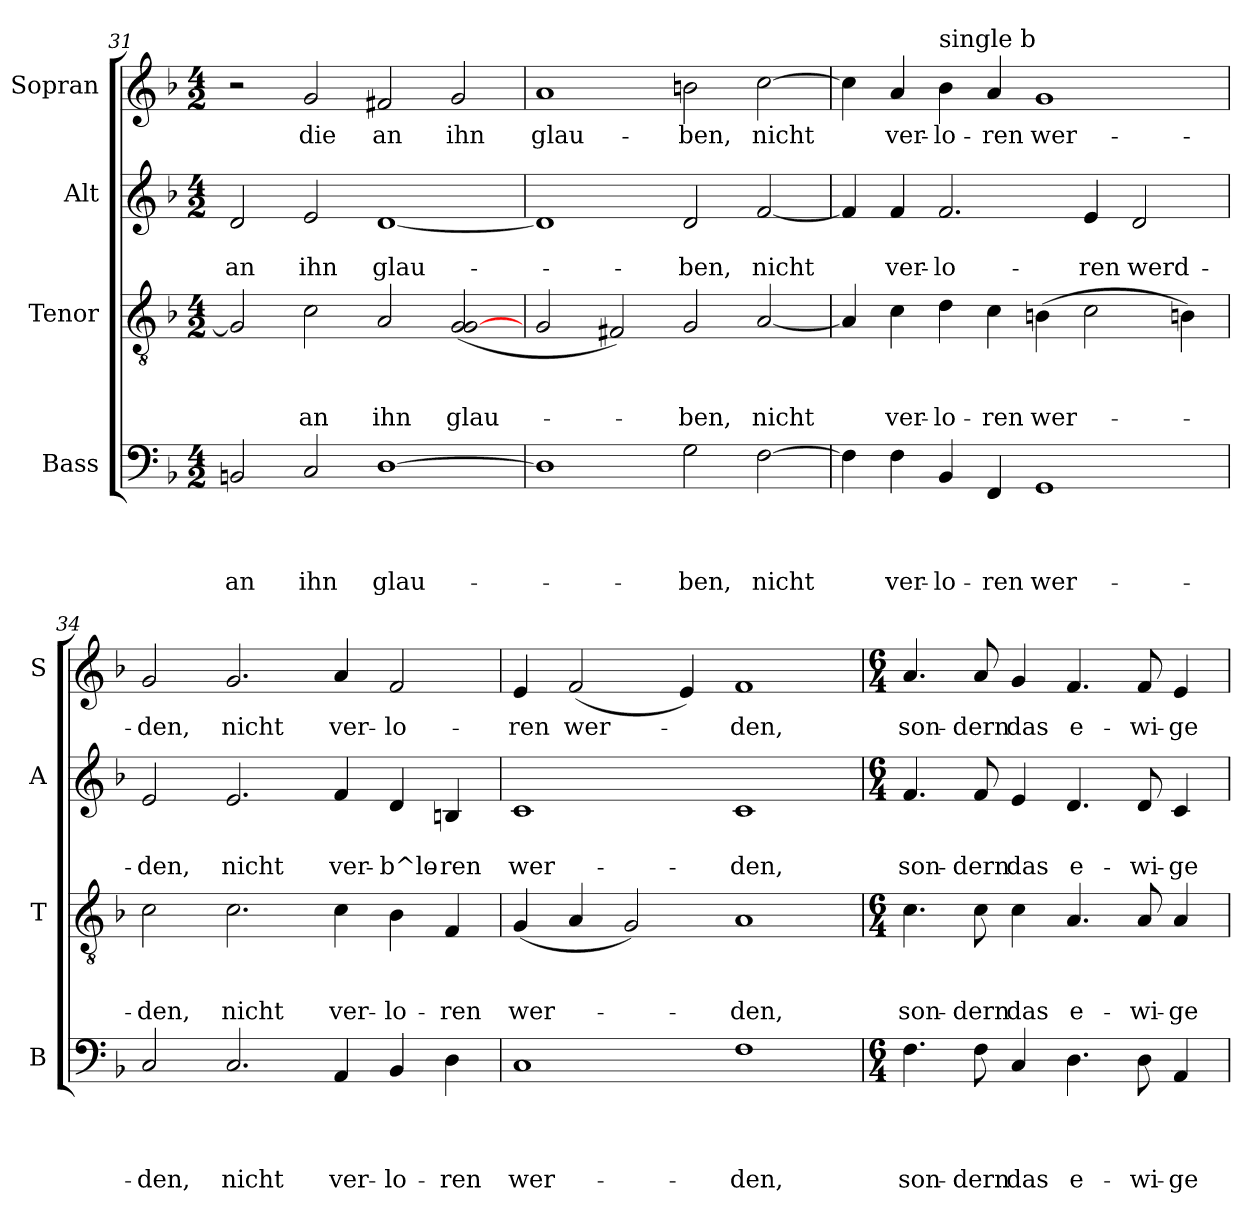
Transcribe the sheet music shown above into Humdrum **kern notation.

**kern	**text	**text	**text	**text	**kern	**text	**text	**text	**kern	**text	**text	**kern	**text
*part4	*part4	*part4	*part4	*part4	*part3	*part3	*part3	*part3	*part2	*part2	*part2	*part1	*part1
*staff4	*staff4	*staff4	*staff4	*staff4	*staff3	*staff3	*staff3	*staff3	*staff2	*staff2	*staff2	*staff1	*staff1
*I"Bass	*	*	*	*	*I"Tenor	*	*	*	*I"Alt	*	*	*I"Sopran	*
*I'B	*	*	*	*	*I'T	*	*	*	*I'A	*	*	*I'S	*
*clefF4	*	*	*	*	*clefGv2	*	*	*	*clefG2	*	*	*clefG2	*
*k[b-]	*	*	*	*	*k[b-]	*	*	*	*k[b-]	*	*	*k[b-]	*
*F:	*	*	*	*	*F:	*	*	*	*F:	*	*	*F:	*
*M4/2	*	*	*	*	*M4/2	*	*	*	*M4/2	*	*	*M4/2	*
=31	=31	=31	=31	=31	=31	=31	=31	=31	=31	=31	=31	=31	=31
!	!	!	!	!LO:LY:b	!	!	!	!	!	!	!LO:LY:b	!	!
2BBn/	.	.	.	an	2G/]	.	.	.	2d/	.	an	2r	.
!	!	!	!	!LO:LY:b	!	!	!	!LO:LY:b	!	!	!LO:LY:b	!	!LO:LY:b
2C/	.	.	.	ihn	2c\	.	.	an	2e/	.	ihn	2g/	die
!	!	!	!	!LO:LY:b	!	!	!	!LO:LY:b	!	!	!LO:LY:b	!	!LO:LY:b
[<1D	.	.	.	glau-	2A/	.	.	ihn	[<1d	.	glau-	2f#X/	an
!	!	!	!	!	!	!	!	!LO:LY:b	!	!	!	!	!LO:LY:b
.	.	.	.	.	(<2G/ [<2G/	.	.	glau-	.	.	.	2g/	ihn
!!LO:LB:g=z
=32	=32	=32	=32	=32	=32	=32	=32	=32	=32	=32	=32	=32	=32
!	!	!	!	!	!	!	!	!	!	!	!	!	!LO:LY:b
1D]	.	.	.	.	2G/	.	.	.	1d]	.	.	1a	glau-
.	.	.	.	.	2F#X/)	.	.	.	.	.	.	.	.
!	!	!	!	!LO:LY:b	!	!	!	!LO:LY:b	!	!	!LO:LY:b	!	!LO:LY:b
2G\	.	.	.	-ben,	2G/	.	.	-ben,	2d/	.	-ben,	2bn\	-ben,
!	!	!	!	!LO:LY:b	!	!	!	!LO:LY:b	!	!	!LO:LY:b	!	!LO:LY:b
[>2F\	.	.	.	nicht	[<2A/	.	.	nicht	[<2f/	.	nicht	[>2cc\	nicht
=33	=33	=33	=33	=33	=33	=33	=33	=33	=33	=33	=33	=33	=33
4F\]	.	.	.	.	4A/]	.	.	.	4f/]	.	.	4cc\]	.
!	!	!	!	!LO:LY:b	!	!	!	!LO:LY:b	!	!	!LO:LY:b	!	!LO:LY:b
4F\	.	.	.	ver-	4c\	.	.	ver-	4f/	.	ver-	4a/	ver-
!	!	!	!	!	!	!	!	!	!	!	!	!LO:TX:a:t=single b	!
!	!	!	!	!LO:LY:b	!	!	!	!LO:LY:b	!	!	!LO:LY:b	!	!LO:LY:b
4BB-/	.	.	.	-lo-	4d\	.	.	-lo-	2.f/	.	-lo-	4b-\	-lo-
!	!	!	!	!LO:LY:b	!	!	!	!LO:LY:b	!	!	!	!	!LO:LY:b
4FF/	.	.	.	-ren	4c\	.	.	-ren	.	.	.	4a/	-ren
!	!	!	!	!LO:LY:b	!	!	!	!LO:LY:b	!	!	!	!	!LO:LY:b
1GG	.	.	.	wer-	(>4Bn\	.	.	wer-	.	.	.	1g	wer-
!	!	!	!	!	!	!	!	!	!	!	!LO:LY:b	!	!
.	.	.	.	.	2c\	.	.	.	4e/	.	-ren	.	.
!	!	!	!	!	!	!	!	!	!	!	!LO:LY:b	!	!
.	.	.	.	.	.	.	.	.	2d/	.	werd-	.	.
.	.	.	.	.	4Bn\)	.	.	.	.	.	.	.	.
=34	=34	=34	=34	=34	=34	=34	=34	=34	=34	=34	=34	=34	=34
!	!	!	!	!LO:LY:b	!	!	!	!LO:LY:b	!	!	!LO:LY:b	!	!LO:LY:b
2C/	.	.	.	-den,	2c\	.	.	-den,	2e/	.	-den,	2g/	-den,
!	!	!	!	!LO:LY:b	!	!	!	!LO:LY:b	!	!	!LO:LY:b	!	!LO:LY:b
2.C/	.	.	.	nicht	2.c\	.	.	nicht	2.e/	.	nicht	2.g/	nicht
!	!	!	!	!LO:LY:b	!	!	!	!LO:LY:b	!	!	!LO:LY:b	!	!LO:LY:b
4AA/	.	.	.	ver-	4c\	.	.	ver-	4f/	.	ver-	4a/	ver-
!	!	!	!	!LO:LY:b	!	!	!	!LO:LY:b	!	!	!LO:LY:b	!	!LO:LY:b
4BB-/	.	.	.	-lo-	4B-\	.	.	-lo-	4d/	.	-b^lo-	2f/	-lo-
!	!	!	!	!LO:LY:b	!	!	!	!LO:LY:b	!	!	!LO:LY:b	!	!
4D\	.	.	.	-ren	4F/	.	.	-ren	4Bn/	.	-ren	.	.
=35	=35	=35	=35	=35	=35	=35	=35	=35	=35	=35	=35	=35	=35
!	!	!	!	!LO:LY:b	!	!	!	!LO:LY:b	!	!	!LO:LY:b	!	!LO:LY:b
1C	.	.	.	wer-	(<4G/	.	.	wer-	1c	.	wer-	4e/	-ren
!	!	!	!	!	!	!	!	!	!	!	!	!	!LO:LY:b
.	.	.	.	.	4A/	.	.	.	.	.	.	(<2f/	wer-
.	.	.	.	.	2G/)	.	.	.	.	.	.	.	.
.	.	.	.	.	.	.	.	.	.	.	.	4e/)	.
!	!	!	!	!LO:LY:b	!	!	!	!LO:LY:b	!	!	!LO:LY:b	!	!LO:LY:b
1F	.	.	.	-den,	1A	.	.	-den,	1c	.	-den,	1f	-den,
!!LO:PB:g=z
=36	=36	=36	=36	=36	=36	=36	=36	=36	=36	=36	=36	=36	=36
*M6/4	*	*	*	*	*M6/4	*	*	*	*M6/4	*	*	*M6/4	*
!	!	!	!	!LO:LY:b	!	!	!	!LO:LY:b	!	!	!LO:LY:b	!	!LO:LY:b
4.F\	.	.	.	son-	4.c\	.	.	son-	4.f/	.	son-	4.a/	son-
!	!	!	!	!LO:LY:b	!	!	!	!LO:LY:b	!	!	!LO:LY:b	!	!LO:LY:b
8F\	.	.	.	-dern	8c\	.	.	-dern	8f/	.	-dern	8a/	-dern
!	!	!	!	!LO:LY:b	!	!	!	!LO:LY:b	!	!	!LO:LY:b	!	!LO:LY:b
4C/	.	.	.	das	4c\	.	.	das	4e/	.	das	4g/	das
!	!	!	!	!LO:LY:b	!	!	!	!LO:LY:b	!	!	!LO:LY:b	!	!LO:LY:b
4.D\	.	.	.	e-	4.A/	.	.	e-	4.d/	.	e-	4.f/	e-
!	!	!	!	!LO:LY:b	!	!	!	!LO:LY:b	!	!	!LO:LY:b	!	!LO:LY:b
8D\	.	.	.	-wi-	8A/	.	.	-wi-	8d/	.	-wi-	8f/	-wi-
!	!	!	!	!LO:LY:b	!	!	!	!LO:LY:b	!	!	!LO:LY:b	!	!LO:LY:b
4AA/	.	.	.	-ge	4A/	.	.	-ge	4c/	.	-ge	4e/	-ge
=	=	=	=	=	=	=	=	=	=	=	=	=	=
*-	*-	*-	*-	*-	*-	*-	*-	*-	*-	*-	*-	*-	*-
